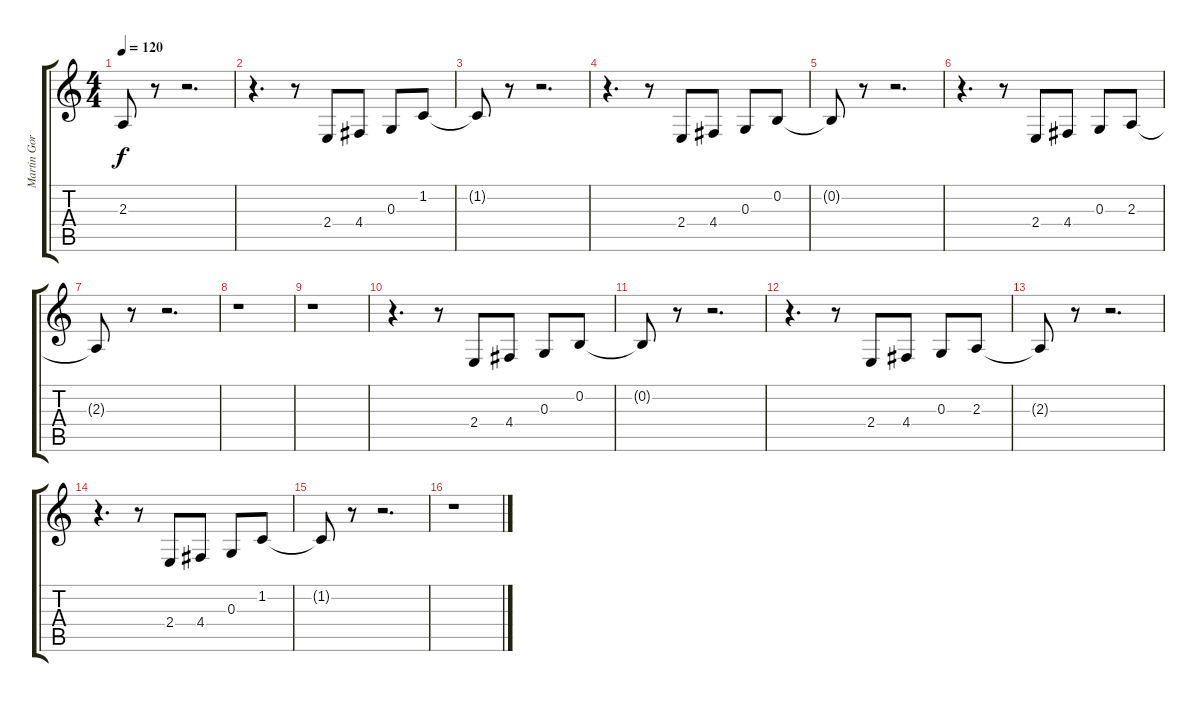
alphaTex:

\track ("Martin Gore - Synth III" "Martin Gor") {instrument koto}
\staff {score tabs}
\tuning (E4 B3 G3 D3 A2 E2) {hide}
\ts (4 4)
\tempo 120
\clef g2
\ks c
2.3{t}.8{dy f} r.8 r.2{d} |
r.4{d} r.8 2.4.8 4.4.8 0.3.8 1.2.8 |
1.2{t}.8 r.8 r.2{d} |
r.4{d instrument koto} r.8 2.4.8 4.4.8 0.3.8 0.2.8 |
0.2{t}.8 r.8 r.2{d} |
r.4{d} r.8 2.4.8 4.4.8 0.3.8 2.3.8 |
2.3{t}.8 r.8 r.2{d} |
r.1 |
r.1 |
r.4{d} r.8 2.4.8 4.4.8 0.3.8 0.2.8 |
0.2{t}.8 r.8 r.2{d} |
r.4{d} r.8 2.4.8 4.4.8 0.3.8 2.3.8 |
2.3{t}.8 r.8 r.2{d} |
r.4{d} r.8 2.4.8 4.4.8 0.3.8 1.2.8 |
1.2{t}.8 r.8 r.2{d} |
r.1
